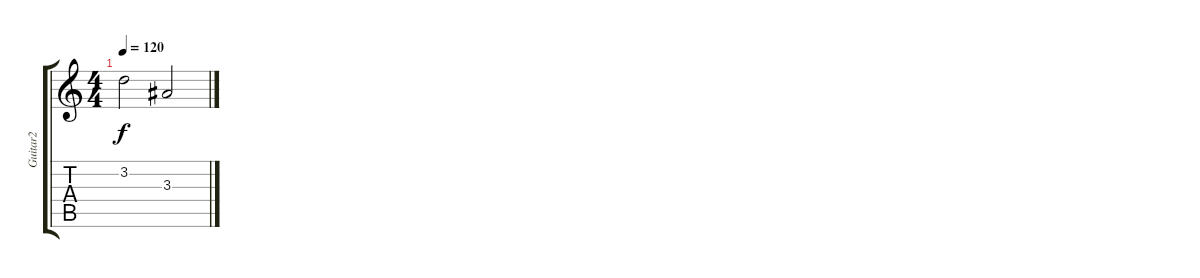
\track ("Guitar2" "Guitar2") {instrument overdrivenguitar}
\staff {score tabs}
\tuning (E4 B3 G3 D3 A2 E2) {hide}
\ts (4 4)
\tempo 120
\clef g2
\ks c
3.2.2{dy f} 3.3.2
